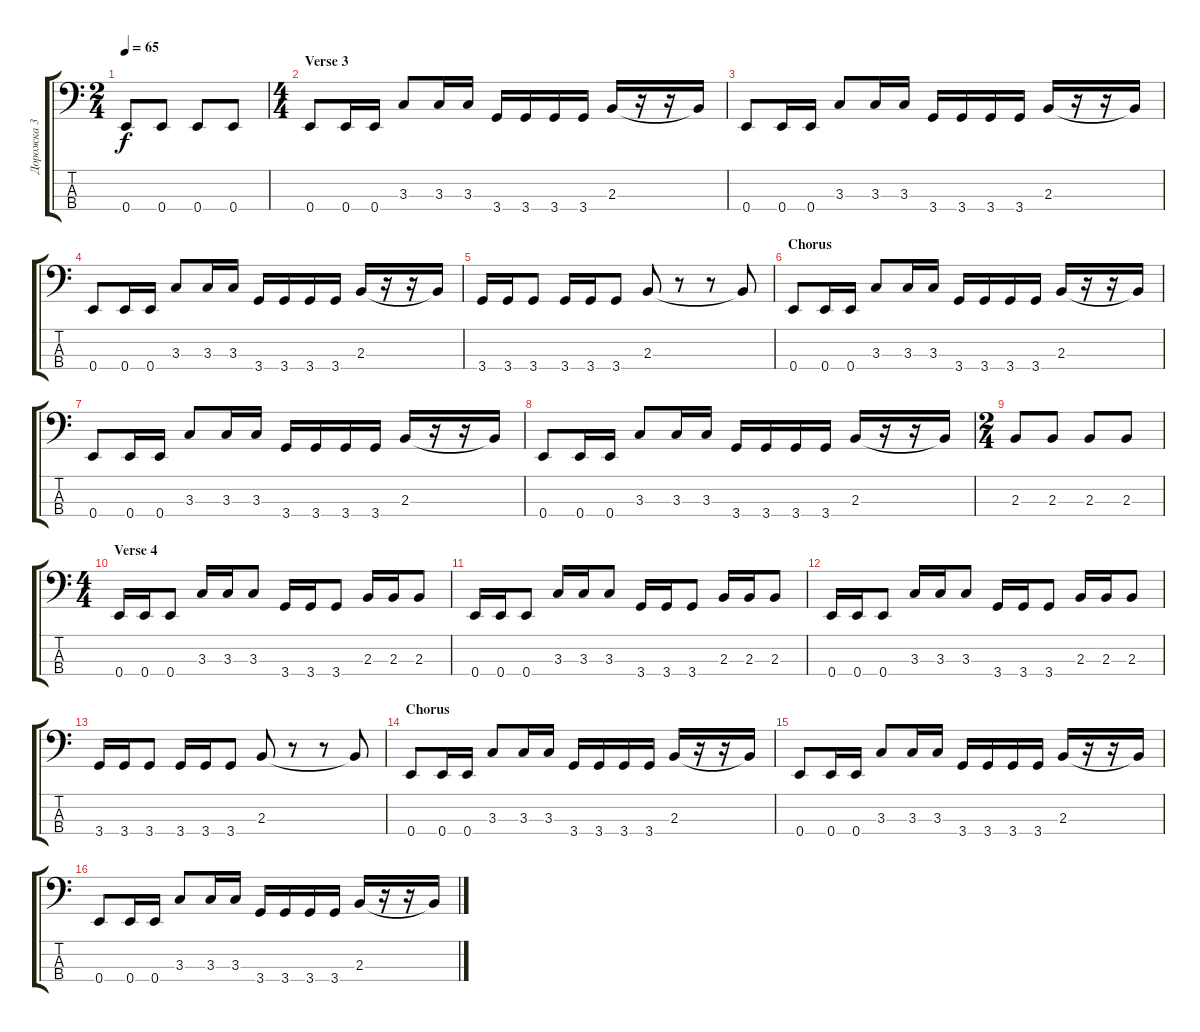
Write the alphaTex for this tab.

\track ("Дорожка 3" "Дорожка 3") {instrument electricbasspick}
\staff {score tabs}
\tuning (G2 D2 A1 E1) {hide}
\ts (2 4)
\tempo 65
\clef f4
\ks c
0.4.8{dy f} 0.4.8 0.4.8 0.4.8 |
\ts (4 4)
\section ("" "Verse 3")
0.4.8{volume 16} 0.4.16 0.4.16 3.3.8 3.3.16 3.3.16 3.4.16 3.4.16 3.4.16 3.4.16 2.3.16 r.16 r.16 2.3{t}.16 |
0.4.8{volume 16} 0.4.16 0.4.16 3.3.8 3.3.16 3.3.16 3.4.16 3.4.16 3.4.16 3.4.16 2.3.16 r.16 r.16 2.3{t}.16 |
0.4.8{volume 16} 0.4.16 0.4.16 3.3.8 3.3.16 3.3.16 3.4.16 3.4.16 3.4.16 3.4.16 2.3.16 r.16 r.16 2.3{t}.16 |
3.4.16 3.4.16 3.4.8 3.4.16 3.4.16 3.4.8 2.3.8 r.8 r.8 2.3{t}.8 |
\section ("" "Chorus")
0.4.8{volume 16} 0.4.16 0.4.16 3.3.8 3.3.16 3.3.16 3.4.16 3.4.16 3.4.16 3.4.16 2.3.16 r.16 r.16 2.3{t}.16 |
0.4.8{volume 16} 0.4.16 0.4.16 3.3.8 3.3.16 3.3.16 3.4.16 3.4.16 3.4.16 3.4.16 2.3.16 r.16 r.16 2.3{t}.16 |
0.4.8{volume 16} 0.4.16 0.4.16 3.3.8 3.3.16 3.3.16 3.4.16 3.4.16 3.4.16 3.4.16 2.3.16 r.16 r.16 2.3{t}.16 |
\ts (2 4)
2.3.8 2.3.8 2.3.8 2.3.8 |
\ts (4 4)
\section ("" "Verse 4")
0.4.16 0.4.16 0.4.8 3.3.16 3.3.16 3.3.8 3.4.16 3.4.16 3.4.8 2.3.16 2.3.16 2.3.8 |
0.4.16 0.4.16 0.4.8 3.3.16 3.3.16 3.3.8 3.4.16 3.4.16 3.4.8 2.3.16 2.3.16 2.3.8 |
0.4.16 0.4.16 0.4.8 3.3.16 3.3.16 3.3.8 3.4.16 3.4.16 3.4.8 2.3.16 2.3.16 2.3.8 |
3.4.16 3.4.16 3.4.8 3.4.16 3.4.16 3.4.8 2.3.8 r.8 r.8 2.3{t}.8 |
\section ("" "Chorus")
0.4.8{volume 16} 0.4.16 0.4.16 3.3.8 3.3.16 3.3.16 3.4.16 3.4.16 3.4.16 3.4.16 2.3.16 r.16 r.16 2.3{t}.16 |
0.4.8{volume 16} 0.4.16 0.4.16 3.3.8 3.3.16 3.3.16 3.4.16 3.4.16 3.4.16 3.4.16 2.3.16 r.16 r.16 2.3{t}.16 |
0.4.8{volume 16} 0.4.16 0.4.16 3.3.8 3.3.16 3.3.16 3.4.16 3.4.16 3.4.16 3.4.16 2.3.16 r.16 r.16 2.3{t}.16
